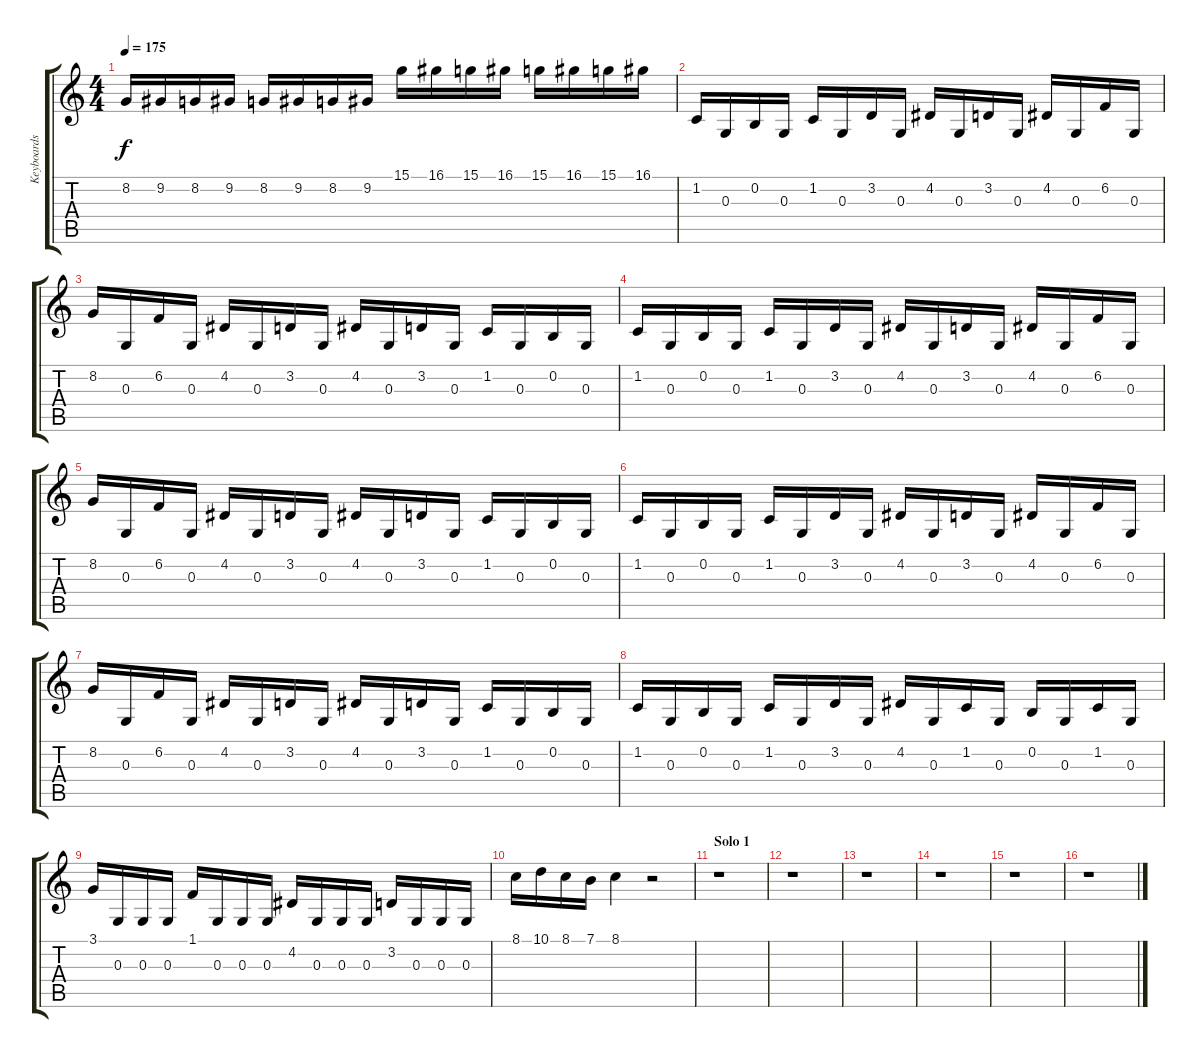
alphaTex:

\track ("Keyboards 1" "Keyboards ") {instrument tubularbells}
\staff {score tabs}
\tuning (E4 B3 G3 D3 A2 E2) {hide}
\ts (4 4)
\tempo 175
\clef g2
\ks c
8.2.16{dy f} 9.2.16 8.2.16 9.2.16 8.2.16 9.2.16 8.2.16 9.2.16 15.1.16 16.1.16 15.1.16 16.1.16 15.1.16 16.1.16 15.1.16 16.1.16 |
1.2.16 0.3.16 0.2.16 0.3.16 1.2.16 0.3.16 3.2.16 0.3.16 4.2.16 0.3.16 3.2.16 0.3.16 4.2.16 0.3.16 6.2.16 0.3.16 |
8.2.16 0.3.16 6.2.16 0.3.16 4.2.16 0.3.16 3.2.16 0.3.16 4.2.16 0.3.16 3.2.16 0.3.16 1.2.16 0.3.16 0.2.16 0.3.16 |
1.2.16 0.3.16 0.2.16 0.3.16 1.2.16 0.3.16 3.2.16 0.3.16 4.2.16 0.3.16 3.2.16 0.3.16 4.2.16 0.3.16 6.2.16 0.3.16 |
8.2.16 0.3.16 6.2.16 0.3.16 4.2.16 0.3.16 3.2.16 0.3.16 4.2.16 0.3.16 3.2.16 0.3.16 1.2.16 0.3.16 0.2.16 0.3.16 |
1.2.16 0.3.16 0.2.16 0.3.16 1.2.16 0.3.16 3.2.16 0.3.16 4.2.16 0.3.16 3.2.16 0.3.16 4.2.16 0.3.16 6.2.16 0.3.16 |
8.2.16 0.3.16 6.2.16 0.3.16 4.2.16 0.3.16 3.2.16 0.3.16 4.2.16 0.3.16 3.2.16 0.3.16 1.2.16 0.3.16 0.2.16 0.3.16 |
1.2.16 0.3.16 0.2.16 0.3.16 1.2.16 0.3.16 3.2.16 0.3.16 4.2.16 0.3.16 1.2.16 0.3.16 0.2.16 0.3.16 1.2.16 0.3.16 |
3.1.16 0.3.16 0.3.16 0.3.16 1.1.16 0.3.16 0.3.16 0.3.16 4.2.16 0.3.16 0.3.16 0.3.16 3.2.16 0.3.16 0.3.16 0.3.16 |
8.1.16 10.1.16 8.1.16 7.1.16 8.1.4 r.2 |
\section ("" "Solo 1")
r.1 |
r.1 |
r.1 |
r.1 |
r.1 |
r.1
